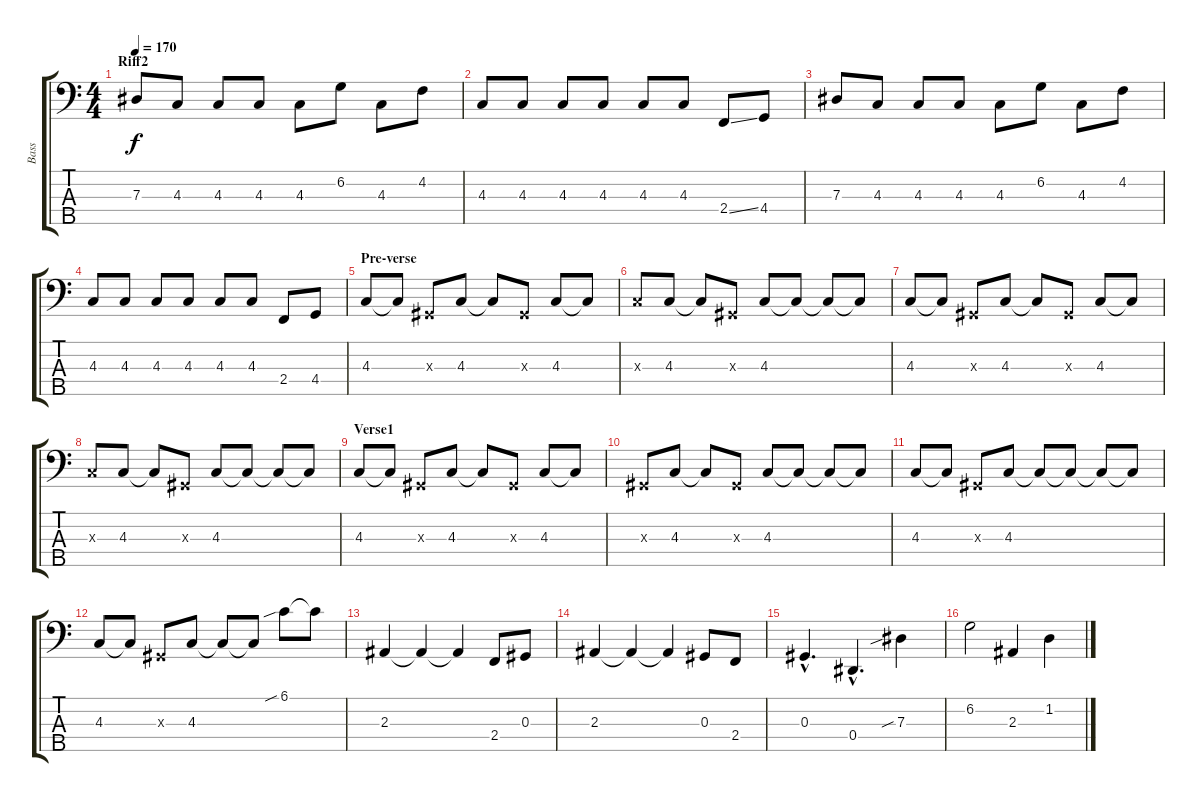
\track ("Bass" "Bass") {instrument electricbassfinger}
\staff {score tabs}
\tuning (Gb2 Db2 Ab1 Eb1 Bb0) {hide}
\ts (4 4)
\section ("" "Riff2")
\tempo 170
\clef f4
\ks c
7.3.8{dy f} 4.3.8 4.3.8 4.3.8 4.3.8 6.2.8 4.3.8 4.2.8 |
4.3.8 4.3.8 4.3.8 4.3.8 4.3.8 4.3.8 2.4{ss}.8 4.4.8 |
7.3.8 4.3.8 4.3.8 4.3.8 4.3.8 6.2.8 4.3.8 4.2.8 |
4.3.8 4.3.8 4.3.8 4.3.8 4.3.8 4.3.8 2.4.8 4.4.8 |
\section ("" "Pre-verse")
4.3.8 4.3{t}.8 0.3{x}.8 4.3.8 4.3{t}.8 0.3{x}.8 4.3.8 4.3{t}.8 |
4.3{x}.8 4.3.8 4.3{t}.8 0.3{x}.8 4.3.8 4.3{t}.8 4.3{t}.8 4.3{t}.8 |
4.3.8 4.3{t}.8 0.3{x}.8 4.3.8 4.3{t}.8 0.3{x}.8 4.3.8 4.3{t}.8 |
4.3{x}.8 4.3.8 4.3{t}.8 0.3{x}.8 4.3.8 4.3{t}.8 4.3{t}.8 4.3{t}.8 |
\section ("" "Verse1")
4.3.8 4.3{t}.8 0.3{x}.8 4.3.8 4.3{t}.8 0.3{x}.8 4.3.8 4.3{t}.8 |
0.3{x}.8 4.3.8 4.3{t}.8 0.3{x}.8 4.3.8 4.3{t}.8 4.3{t}.8 4.3{t}.8 |
4.3.8 4.3{t}.8 0.3{x}.8 4.3.8 4.3{t}.8 4.3{t}.8 4.3{t}.8 4.3{t}.8 |
4.3.8 4.3{t}.8 0.3{x}.8 4.3.8 4.3{t}.8 4.3{t}.8 6.1{sib}.8 6.1{t}.8 |
2.3.4 2.3{t}.4 2.3{t}.4 2.4.8 0.3.8 |
2.3.4 2.3{t}.4 2.3{t}.4 0.3.8 2.4.8 |
0.3{hac}.4{d} 0.4{hac}.4{d} 7.3{sib}.4 |
6.2.2 2.3.4 1.2.4
